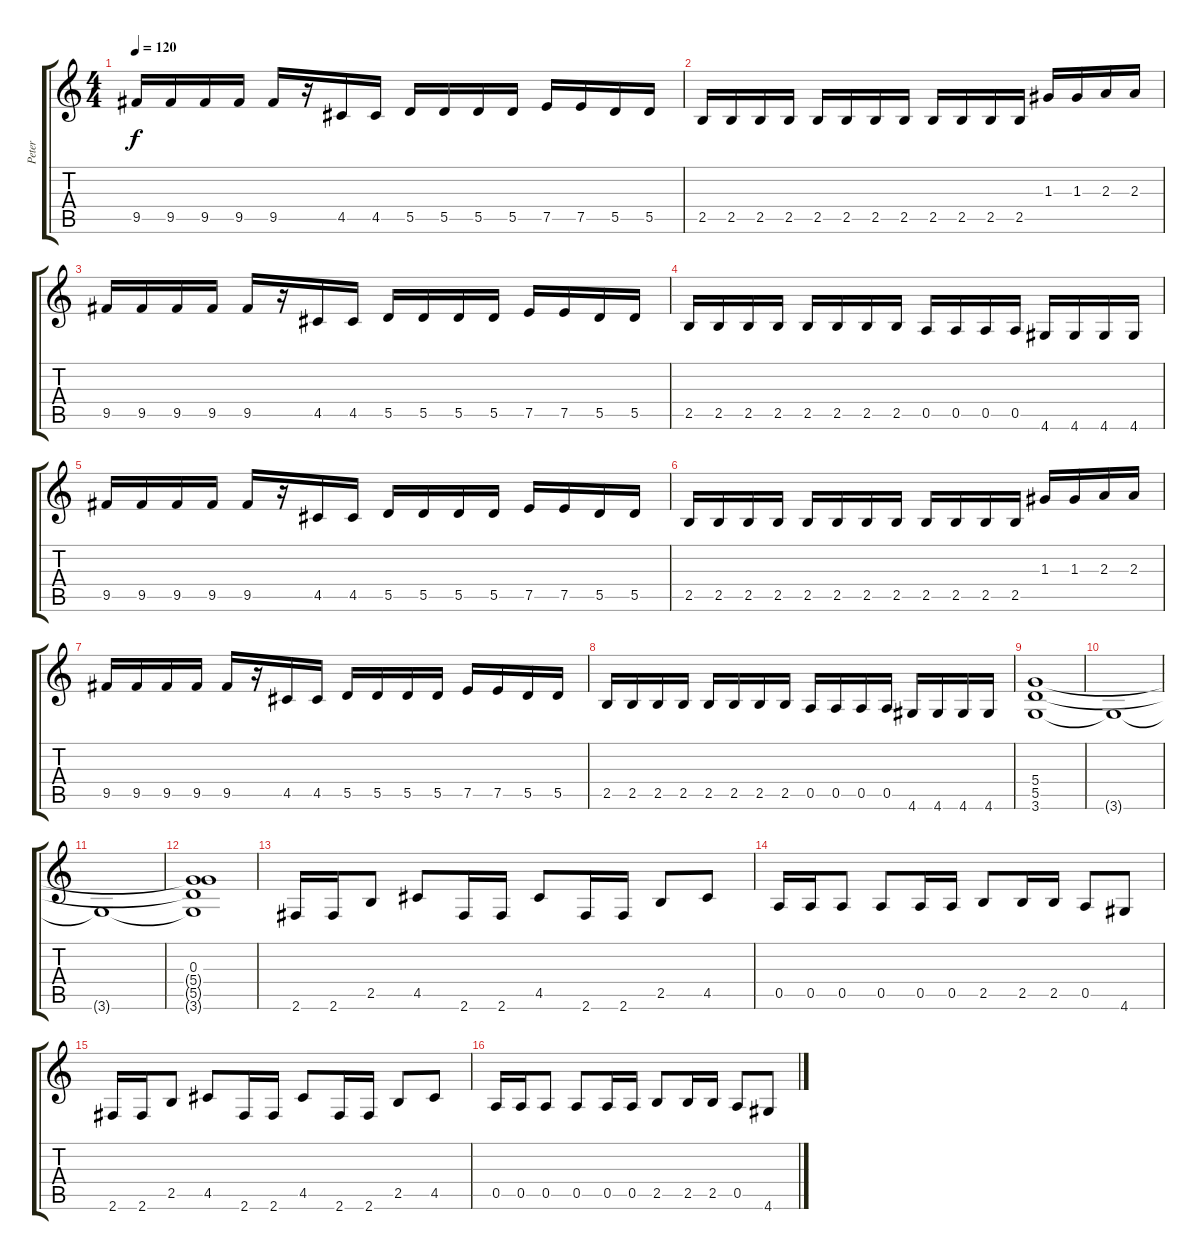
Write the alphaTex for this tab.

\track ("Peter " "Peter ") {instrument distortionguitar}
\staff {score tabs}
\tuning (E4 B3 G3 D3 A2 E2) {hide}
\ts (4 4)
\tempo 120
\clef g2
\ks c
9.5.16{dy f instrument distortionguitar} 9.5.16 9.5.16 9.5.16 9.5.16 r.16 4.5.16 4.5.16 5.5.16 5.5.16 5.5.16 5.5.16 7.5.16 7.5.16 5.5.16 5.5.16 |
2.5.16 2.5.16 2.5.16 2.5.16 2.5.16 2.5.16 2.5.16 2.5.16 2.5.16 2.5.16 2.5.16 2.5.16 1.3.16 1.3.16 2.3.16 2.3.16 |
9.5.16 9.5.16 9.5.16 9.5.16 9.5.16 r.16 4.5.16 4.5.16 5.5.16 5.5.16 5.5.16 5.5.16 7.5.16 7.5.16 5.5.16 5.5.16 |
2.5.16 2.5.16 2.5.16 2.5.16 2.5.16 2.5.16 2.5.16 2.5.16 0.5.16 0.5.16 0.5.16 0.5.16 4.6.16 4.6.16 4.6.16 4.6.16 |
9.5.16 9.5.16 9.5.16 9.5.16 9.5.16 r.16 4.5.16 4.5.16 5.5.16 5.5.16 5.5.16 5.5.16 7.5.16 7.5.16 5.5.16 5.5.16 |
2.5.16 2.5.16 2.5.16 2.5.16 2.5.16 2.5.16 2.5.16 2.5.16 2.5.16 2.5.16 2.5.16 2.5.16 1.3.16 1.3.16 2.3.16 2.3.16 |
9.5.16 9.5.16 9.5.16 9.5.16 9.5.16 r.16 4.5.16 4.5.16 5.5.16 5.5.16 5.5.16 5.5.16 7.5.16 7.5.16 5.5.16 5.5.16 |
2.5.16 2.5.16 2.5.16 2.5.16 2.5.16 2.5.16 2.5.16 2.5.16 0.5.16 0.5.16 0.5.16 0.5.16 4.6.16 4.6.16 4.6.16 4.6.16 |
(5.4 5.5 3.6).1 |
3.6{t}.1 |
3.6{t}.1 |
(0.3 5.4{t} 5.5{t} 3.6{t}).1 |
2.6.16 2.6.16 2.5.8 4.5.8 2.6.16 2.6.16 4.5.8 2.6.16 2.6.16 2.5.8 4.5.8 |
0.5.16 0.5.16 0.5.8 0.5.8 0.5.16 0.5.16 2.5.8 2.5.16 2.5.16 0.5.8 4.6.8 |
2.6.16 2.6.16 2.5.8 4.5.8 2.6.16 2.6.16 4.5.8 2.6.16 2.6.16 2.5.8 4.5.8 |
0.5.16 0.5.16 0.5.8 0.5.8 0.5.16 0.5.16 2.5.8 2.5.16 2.5.16 0.5.8 4.6.8
